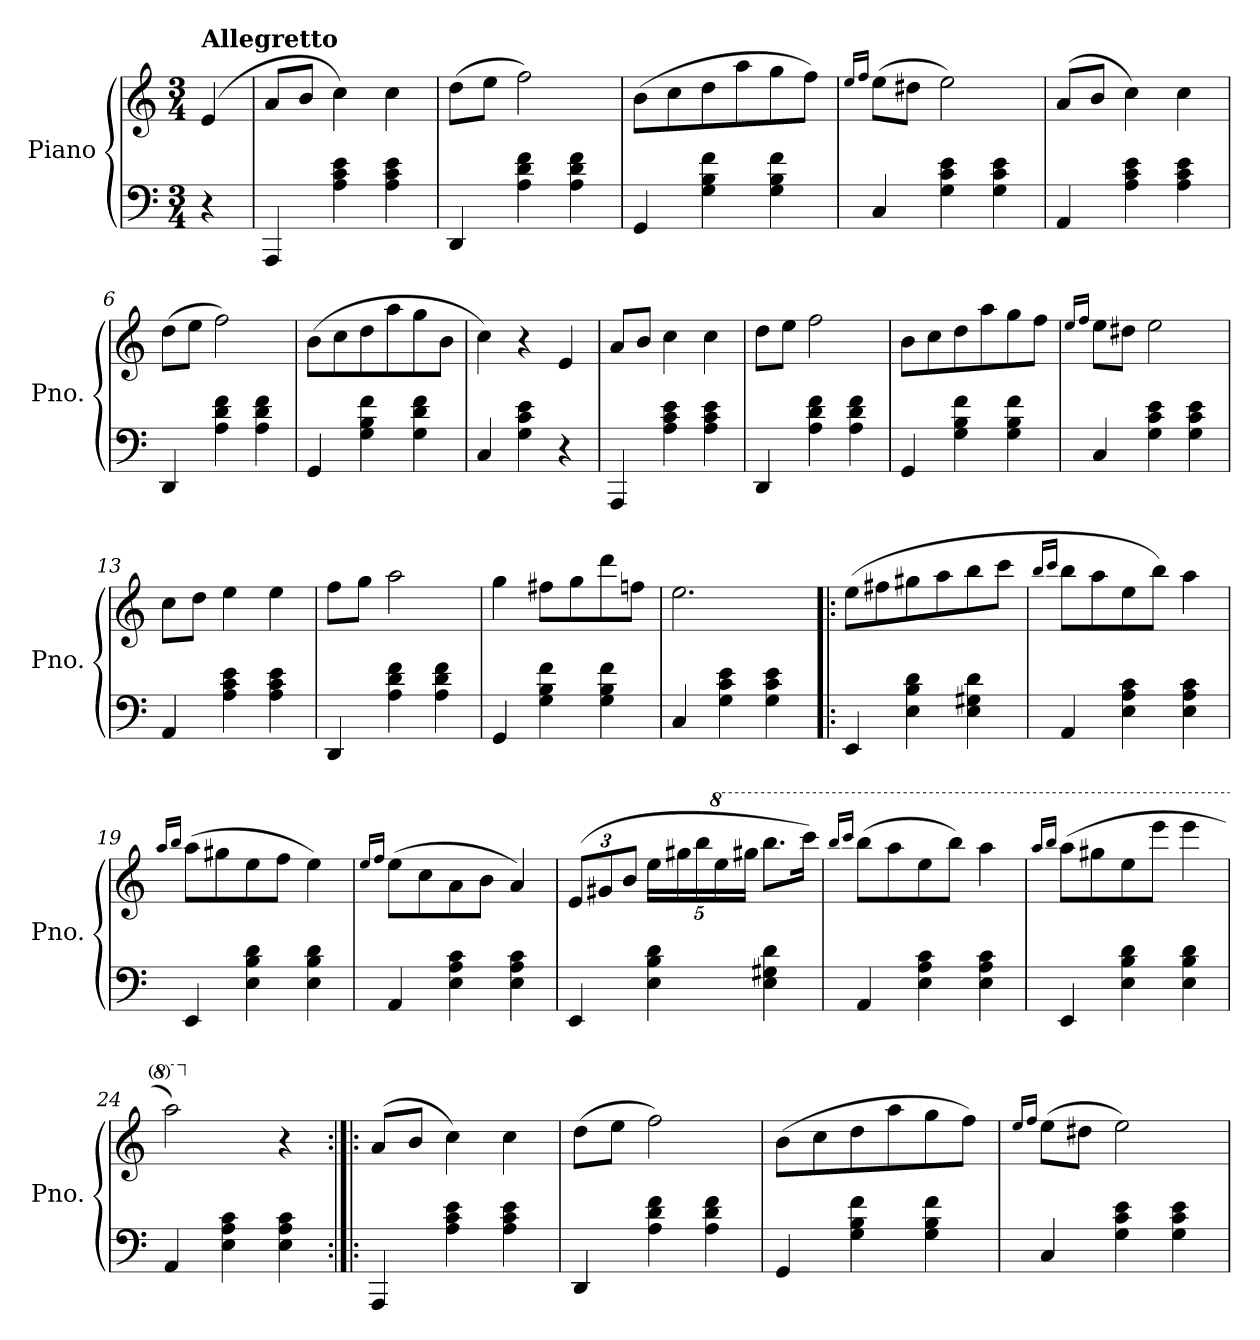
**kern	**kern
*part1	*part1
*staff2	*staff1
*I"Piano	*
*I'Pno.	*
*clefF4	*clefG2
*k[]	*k[]
*M3/4	*M3/4
*MM93	*MM93
=	=
!	!LO:TX:a:B:t=Allegretto
4r	(>4e/
=1	=1
4AAA/	8a/L
.	8b/J
4A\ 4c\ 4e\	4cc\)
4A\ 4c\ 4e\	4cc\
=2	=2
4DD/	(>8dd\L
.	8ee\J
4A\ 4d\ 4f\	2ff\)
4A\ 4d\ 4f\	.
=3	=3
4GG/	(>8b\L
.	8cc\
4G\ 4B\ 4f\	8dd\
.	8aa\
4G\ 4B\ 4f\	8gg\
.	8ff\J)
=4	=4
.	16qee/LL
.	16qff/JJ
4C/	(>8ee\L
.	8dd#X\J
4G\ 4c\ 4e\	2ee\)
4G\ 4c\ 4e\	.
!!LO:LB:g=z
=5	=5
4AA/	(>8a/L
.	8b/J
4A\ 4c\ 4e\	4cc\)
4A\ 4c\ 4e\	4cc\
=6	=6
4DD/	(>8dd\L
.	8ee\J
4A\ 4d\ 4f\	2ff\)
4A\ 4d\ 4f\	.
=7	=7
4GG/	(>8b\L
.	8cc\
4G\ 4B\ 4f\	8dd\
.	8aa\
4G\ 4d\ 4f\	8gg\
.	8b\J
=8	=8
4C/	4cc\)
4G\ 4c\ 4e\	4r
4r	4e/
=9	=9
4AAA/	8a/L
.	8b/J
4A\ 4c\ 4e\	4cc\
4A\ 4c\ 4e\	4cc\
!!LO:LB:g=z
=10	=10
4DD/	8dd\L
.	8ee\J
4A\ 4d\ 4f\	2ff\
4A\ 4d\ 4f\	.
=11	=11
4GG/	8b\L
.	8cc\
4G\ 4B\ 4f\	8dd\
.	8aa\
4G\ 4B\ 4f\	8gg\
.	8ff\J
=12	=12
.	16qee/LL
.	16qff/JJ
4C/	8ee\L
.	8dd#X\J
4G\ 4c\ 4e\	2ee\
4G\ 4c\ 4e\	.
=13	=13
4AA/	8cc\L
.	8dd\J
4A\ 4c\ 4e\	4ee\
4A\ 4c\ 4e\	4ee\
=14	=14
4DD/	8ff\L
.	8gg\J
4A\ 4d\ 4f\	2aa\
4A\ 4d\ 4f\	.
!!LO:LB:g=z
=15	=15
4GG/	4gg\
4G\ 4B\ 4f\	8ff#X\L
.	8gg\
4G\ 4B\ 4f\	8ddd\
.	8ffn\J
=16	=16
4C/	2.ee\
4G\ 4c\ 4e\	.
4G\ 4c\ 4e\	.
=17!|:	=17!|:
4EE/	(>8ee\L
.	8ff#X\
4E\ 4B\ 4d\	8gg#X\
.	8aa\
4E\ 4G#X\ 4d\	8bb\
.	8ccc\J
=18	=18
.	16qbb/LL
.	16qccc/JJ
4AA/	8bb\L
.	8aa\
4E\ 4A\ 4c\	8ee\
.	8bb\J)
4E\ 4A\ 4c\	4aa\
=19	=19
.	16qaa/LL
.	16qbb/JJ
4EE/	(>8aa\L
.	8gg#X\
4E\ 4B\ 4d\	8ee\
.	8ff\J
4E\ 4B\ 4d\	4ee\)
!!LO:LB:g=z
=20	=20
.	16qee/LL
.	16qff/JJ
4AA/	(>8ee\L
.	8cc\
4E\ 4A\ 4c\	8a\
.	8b\J
4E\ 4A\ 4c\	4a/)
=21	=21
*	*Xbrackettup
4EE/	(>12e/L
.	12g#X/
.	12b/J
4E\ 4B\ 4d\	20ee\LL
.	20gg#X\
.	20bb\
*	*8va
.	20eee\
.	20ggg#X\JJ
4E\ 4G#X\ 4d\	8.bbb\L
.	16cccc\Jk)
=22	=22
.	16qbbb/LL
.	16qcccc/JJ
4AA/	(>8bbb\L
.	8aaa\
4E\ 4A\ 4c\	8eee\
.	8bbb\J)
4E\ 4A\ 4c\	4aaa\
=23	=23
.	16qaaa/LL
.	16qbbb/JJ
4EE/	(>8aaa\L
.	8ggg#X\
4E\ 4B\ 4d\	8eee\
.	8eeee\J
4E\ 4B\ 4d\	4eeee\
=24	=24
4AA/	2aaa\)
4E\ 4A\ 4c\	.
*	*X8va
4E\ 4A\ 4c\	4r
!!LO:PB:g=z
=25:|!|:	=25:|!|:
4AAA/	(>8a/L
.	8b/J
4A\ 4c\ 4e\	4cc\)
4A\ 4c\ 4e\	4cc\
=26	=26
4DD/	(>8dd\L
.	8ee\J
4A\ 4d\ 4f\	2ff\)
4A\ 4d\ 4f\	.
=27	=27
4GG/	(>8b\L
.	8cc\
4G\ 4B\ 4f\	8dd\
.	8aa\
4G\ 4B\ 4f\	8gg\
.	8ff\J)
=28	=28
.	16qee/LL
.	16qff/JJ
4C/	(>8ee\L
.	8dd#X\J
4G\ 4c\ 4e\	2ee\)
4G\ 4c\ 4e\	.
=	=
*-	*-
